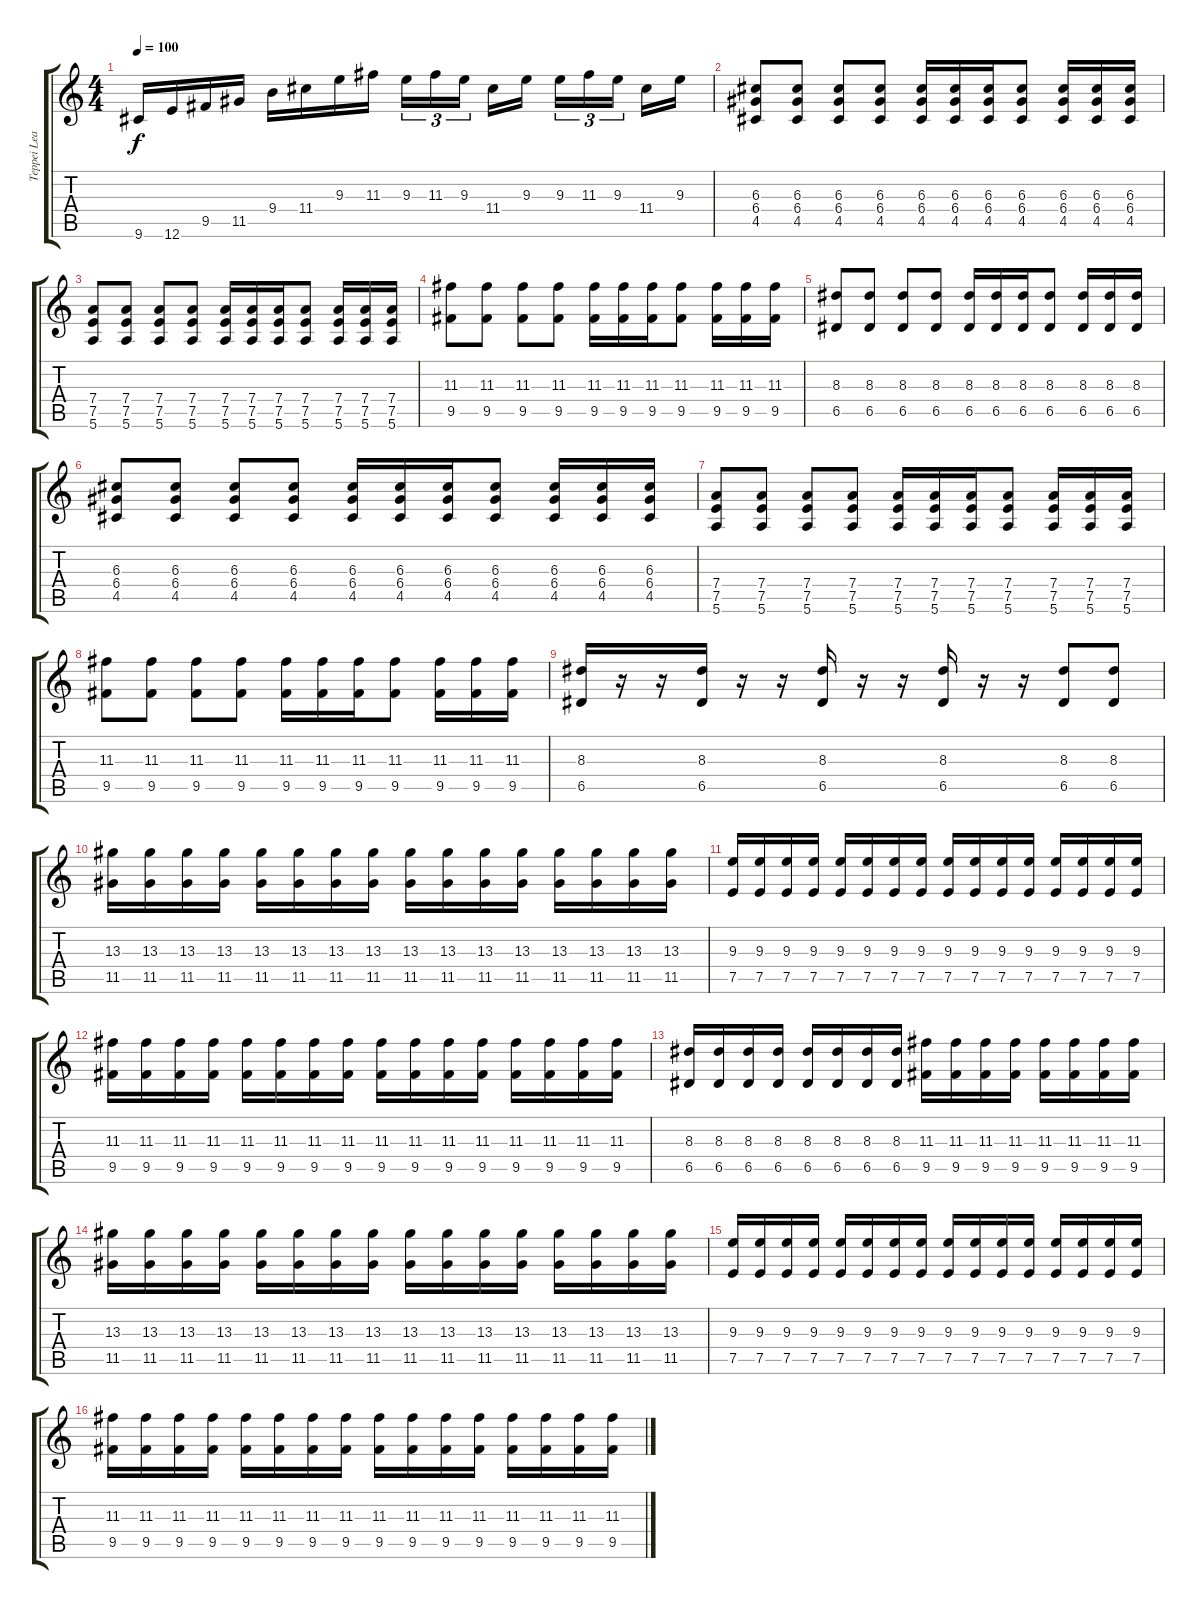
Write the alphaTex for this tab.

\track ("Teppei Lead Guitar" "Teppei Lea") {instrument distortionguitar}
\staff {score tabs}
\tuning (E4 B3 G3 D3 A2 E2) {hide}
\ts (4 4)
\tempo 100
\clef g2
\ks c
9.6.16{dy f} 12.6.16 9.5.16 11.5.16 9.4.16 11.4.16 9.3.16 11.3.16 9.3.16{tu (3 2)} 11.3.16{tu (3 2)} 9.3.16{tu (3 2)} 11.4.16 9.3.16 9.3.16{tu (3 2)} 11.3.16{tu (3 2)} 9.3.16{tu (3 2)} 11.4.16 9.3.16 |
\section ("" "")
(6.3 6.4 4.5).8 (6.3 6.4 4.5).8 (6.3 6.4 4.5).8 (6.3 6.4 4.5).8 (6.3 6.4 4.5).16 (6.3 6.4 4.5).16 (6.3 6.4 4.5).16 (6.3 6.4 4.5).8 (6.3 6.4 4.5).16 (6.3 6.4 4.5).16 (6.3 6.4 4.5).16 |
(7.4 7.5 5.6).8 (7.4 7.5 5.6).8 (7.4 7.5 5.6).8 (7.4 7.5 5.6).8 (7.4 7.5 5.6).16 (7.4 7.5 5.6).16 (7.4 7.5 5.6).16 (7.4 7.5 5.6).8 (7.4 7.5 5.6).16 (7.4 7.5 5.6).16 (7.4 7.5 5.6).16 |
(11.3 9.5).8 (11.3 9.5).8 (11.3 9.5).8 (11.3 9.5).8 (11.3 9.5).16 (11.3 9.5).16 (11.3 9.5).16 (11.3 9.5).8 (11.3 9.5).16 (11.3 9.5).16 (11.3 9.5).16 |
(8.3 6.5).8 (8.3 6.5).8 (8.3 6.5).8 (8.3 6.5).8 (8.3 6.5).16 (8.3 6.5).16 (8.3 6.5).16 (8.3 6.5).8 (8.3 6.5).16 (8.3 6.5).16 (8.3 6.5).16 |
(6.3 6.4 4.5).8 (6.3 6.4 4.5).8 (6.3 6.4 4.5).8 (6.3 6.4 4.5).8 (6.3 6.4 4.5).16 (6.3 6.4 4.5).16 (6.3 6.4 4.5).16 (6.3 6.4 4.5).8 (6.3 6.4 4.5).16 (6.3 6.4 4.5).16 (6.3 6.4 4.5).16 |
(7.4 7.5 5.6).8 (7.4 7.5 5.6).8 (7.4 7.5 5.6).8 (7.4 7.5 5.6).8 (7.4 7.5 5.6).16 (7.4 7.5 5.6).16 (7.4 7.5 5.6).16 (7.4 7.5 5.6).8 (7.4 7.5 5.6).16 (7.4 7.5 5.6).16 (7.4 7.5 5.6).16 |
(11.3 9.5).8 (11.3 9.5).8 (11.3 9.5).8 (11.3 9.5).8 (11.3 9.5).16 (11.3 9.5).16 (11.3 9.5).16 (11.3 9.5).8 (11.3 9.5).16 (11.3 9.5).16 (11.3 9.5).16 |
(8.3 6.5).16 r.16 r.16 (8.3 6.5).16 r.16 r.16 (8.3 6.5).16 r.16 r.16 (8.3 6.5).16 r.16 r.16 (8.3 6.5).8 (8.3 6.5).8 |
(13.3 11.5).16 (13.3 11.5).16 (13.3 11.5).16 (13.3 11.5).16 (13.3 11.5).16 (13.3 11.5).16 (13.3 11.5).16 (13.3 11.5).16 (13.3 11.5).16 (13.3 11.5).16 (13.3 11.5).16 (13.3 11.5).16 (13.3 11.5).16 (13.3 11.5).16 (13.3 11.5).16 (13.3 11.5).16 |
(9.3 7.5).16 (9.3 7.5).16 (9.3 7.5).16 (9.3 7.5).16 (9.3 7.5).16 (9.3 7.5).16 (9.3 7.5).16 (9.3 7.5).16 (9.3 7.5).16 (9.3 7.5).16 (9.3 7.5).16 (9.3 7.5).16 (9.3 7.5).16 (9.3 7.5).16 (9.3 7.5).16 (9.3 7.5).16 |
(11.3 9.5).16 (11.3 9.5).16 (11.3 9.5).16 (11.3 9.5).16 (11.3 9.5).16 (11.3 9.5).16 (11.3 9.5).16 (11.3 9.5).16 (11.3 9.5).16 (11.3 9.5).16 (11.3 9.5).16 (11.3 9.5).16 (11.3 9.5).16 (11.3 9.5).16 (11.3 9.5).16 (11.3 9.5).16 |
(8.3 6.5).16 (8.3 6.5).16 (8.3 6.5).16 (8.3 6.5).16 (8.3 6.5).16 (8.3 6.5).16 (8.3 6.5).16 (8.3 6.5).16 (11.3 9.5).16 (11.3 9.5).16 (11.3 9.5).16 (11.3 9.5).16 (11.3 9.5).16 (11.3 9.5).16 (11.3 9.5).16 (11.3 9.5).16 |
(13.3 11.5).16 (13.3 11.5).16 (13.3 11.5).16 (13.3 11.5).16 (13.3 11.5).16 (13.3 11.5).16 (13.3 11.5).16 (13.3 11.5).16 (13.3 11.5).16 (13.3 11.5).16 (13.3 11.5).16 (13.3 11.5).16 (13.3 11.5).16 (13.3 11.5).16 (13.3 11.5).16 (13.3 11.5).16 |
(9.3 7.5).16 (9.3 7.5).16 (9.3 7.5).16 (9.3 7.5).16 (9.3 7.5).16 (9.3 7.5).16 (9.3 7.5).16 (9.3 7.5).16 (9.3 7.5).16 (9.3 7.5).16 (9.3 7.5).16 (9.3 7.5).16 (9.3 7.5).16 (9.3 7.5).16 (9.3 7.5).16 (9.3 7.5).16 |
(11.3 9.5).16 (11.3 9.5).16 (11.3 9.5).16 (11.3 9.5).16 (11.3 9.5).16 (11.3 9.5).16 (11.3 9.5).16 (11.3 9.5).16 (11.3 9.5).16 (11.3 9.5).16 (11.3 9.5).16 (11.3 9.5).16 (11.3 9.5).16 (11.3 9.5).16 (11.3 9.5).16 (11.3 9.5).16
